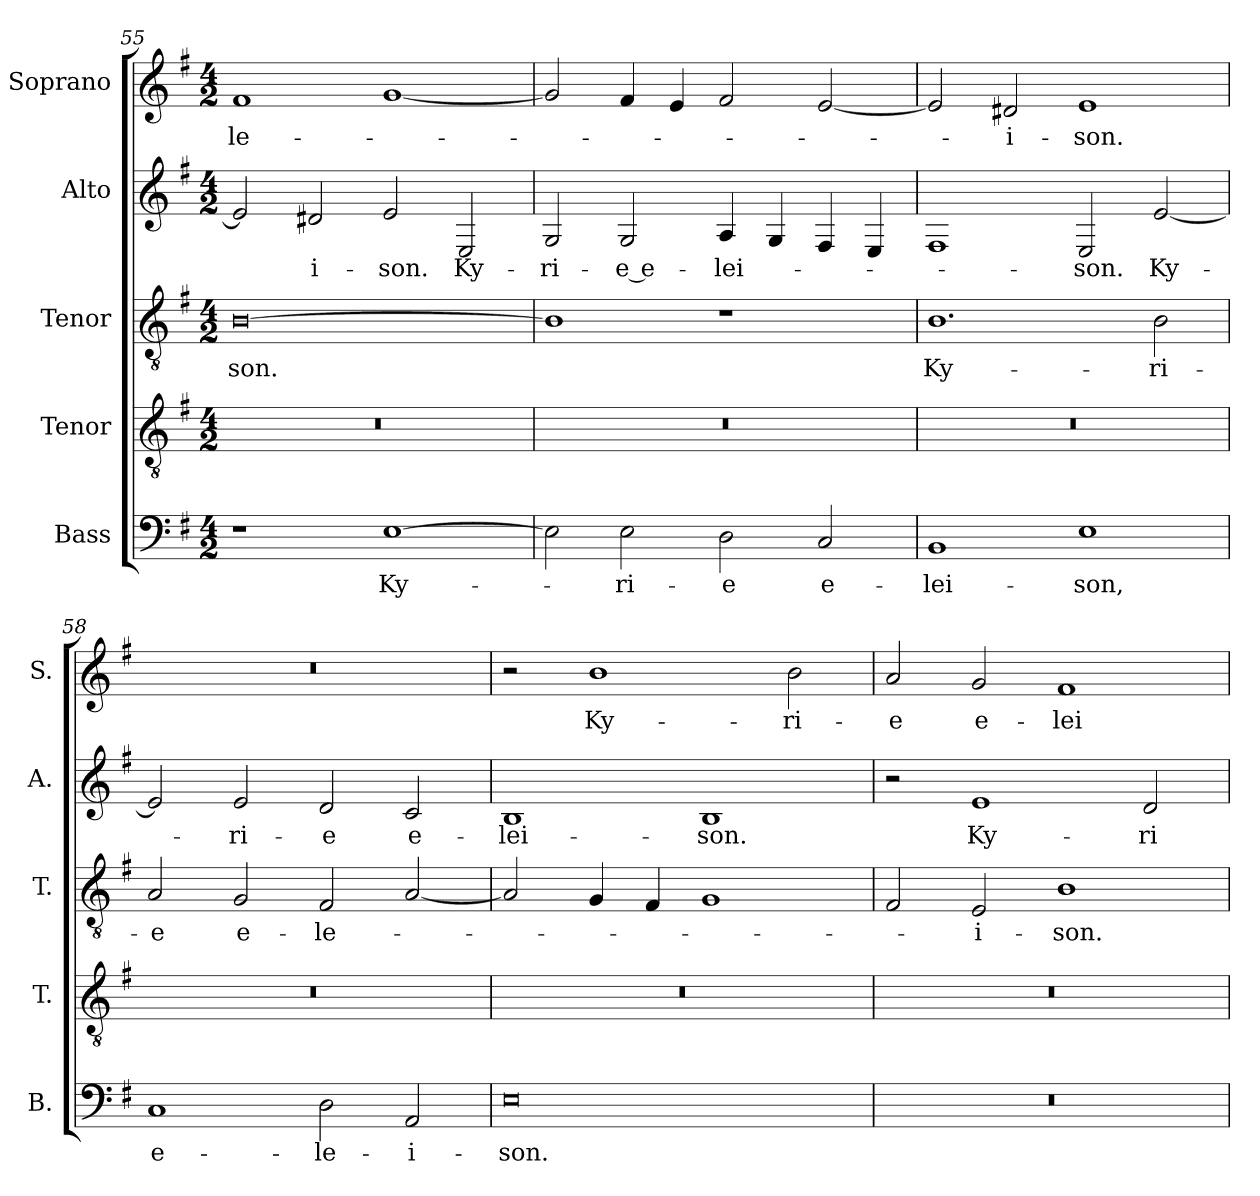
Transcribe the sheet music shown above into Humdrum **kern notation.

**kern	**text	**kern	**kern	**text	**kern	**text	**kern	**text
*part5	*part5	*part4	*part3	*part3	*part2	*part2	*part1	*part1
*staff5	*staff5	*staff4	*staff3	*staff3	*staff2	*staff2	*staff1	*staff1
*I"Bass	*	*I"Tenor	*I"Tenor	*	*I"Alto	*	*I"Soprano	*
*I'B.	*	*I'T.	*I'T.	*	*I'A.	*	*I'S.	*
*clefF4	*	*clefGv2	*clefGv2	*	*clefG2	*	*clefG2	*
*	*	*ITrd7c12	*ITrd7c12	*	*	*	*	*
*k[f#]	*	*k[f#]	*k[f#]	*	*k[f#]	*	*k[f#]	*
*G:	*	*G:	*G:	*	*G:	*	*G:	*
*M4/2	*	*M4/2	*M4/2	*	*M4/2	*	*M4/2	*
=55	=55	=55	=55	=55	=55	=55	=55	=55
!	!	!LO:N:vis=1	!	!	!	!	!	!
!	!	!	!	!LO:LY:b:color=#000000	!	!	!	!
!	!	!	!	!	!	!	!	!LO:LY:b:color=#000000
1r	.	0r	[0BBi	-son.	2ei/]	.	1f#i	-le-
!	!	!	!	!	!	!LO:LY:b:color=#000000	!	!
.	.	.	.	.	2d#Xi/	-i-	.	.
!	!LO:LY:b:color=#000000	!	!	!	!	!	!	!
!	!	!	!	!	!	!LO:LY:b:color=#000000	!	!
[1Ei	Ky-	.	.	.	2ei/	-son.	[1gi	.
!	!	!	!	!	!	!LO:LY:b:color=#000000	!	!
.	.	.	.	.	2Ei/	Ky-	.	.
=56	=56	=56	=56	=56	=56	=56	=56	=56
!	!	!LO:N:vis=1	!	!	!	!	!	!
!	!	!	!	!	!	!LO:LY:b:color=#000000	!	!
2Ei\]	.	0r	1BBi]	.	2Gi/	-ri-	2gi/]	.
!	!LO:LY:b:color=#000000	!	!	!	!	!	!	!
!	!	!	!	!	!	!LO:LY:b:color=#000000	!	!
2Ei\	-ri-	.	.	.	2Gi/	-e e-	4f#i/	.
.	.	.	.	.	.	.	4ei/	.
!	!LO:LY:b:color=#000000	!	!	!	!	!	!	!
!	!	!	!	!	!	!LO:LY:b:color=#000000	!	!
2Di\	-e	.	1r	.	4Ai/	-lei-	2f#i/	.
.	.	.	.	.	4Gi/	.	.	.
!	!LO:LY:b:color=#000000	!	!	!	!	!	!	!
2Ci/	e-	.	.	.	4F#i/	.	[2ei/	.
.	.	.	.	.	4Ei/	.	.	.
=57	=57	=57	=57	=57	=57	=57	=57	=57
!	!LO:LY:b:color=#000000	!LO:N:vis=1	!	!	!	!	!	!
!	!	!	!	!LO:LY:b:color=#000000	!	!	!	!
1BBi	-lei-	0r	1.BBi	Ky-	1F#i	.	2ei/]	.
!	!	!	!	!	!	!	!	!LO:LY:b:color=#000000
.	.	.	.	.	.	.	2d#Xi/	-i-
!	!LO:LY:b:color=#000000	!	!	!	!	!	!	!
!	!	!	!	!	!	!LO:LY:b:color=#000000	!	!
!	!	!	!	!	!	!	!	!LO:LY:b:color=#000000
1Ei	-son,	.	.	.	2Ei/	-son.	1ei	-son.
!	!	!	!	!LO:LY:b:color=#000000	!	!	!	!
!	!	!	!	!	!	!LO:LY:b:color=#000000	!	!
.	.	.	2BBi\	-ri-	[2ei/	Ky-	.	.
!!LO:PB:g=z
=58	=58	=58	=58	=58	=58	=58	=58	=58
!	!LO:LY:b:color=#000000	!LO:N:vis=1	!	!	!	!	!	!
!	!	!	!	!LO:LY:b:color=#000000	!	!	!LO:N:vis=1	!
1Ci	e-	0r	2AAi/	-e	2ei/]	.	0r	.
!	!	!	!	!LO:LY:b:color=#000000	!	!	!	!
!	!	!	!	!	!	!LO:LY:b:color=#000000	!	!
.	.	.	2GGi/	e-	2ei/	-ri-	.	.
!	!LO:LY:b:color=#000000	!	!	!	!	!	!	!
!	!	!	!	!LO:LY:b:color=#000000	!	!	!	!
!	!	!	!	!	!	!LO:LY:b:color=#000000	!	!
2Di\	-le-	.	2FF#i/	-le-	2di/	-e	.	.
!	!LO:LY:b:color=#000000	!	!	!	!	!	!	!
!	!	!	!	!	!	!LO:LY:b:color=#000000	!	!
2AAi/	-i-	.	[2AAi/	.	2ci/	e-	.	.
=59	=59	=59	=59	=59	=59	=59	=59	=59
!	!LO:LY:b:color=#000000	!LO:N:vis=1	!	!	!	!	!	!
!	!	!	!	!	!	!LO:LY:b:color=#000000	!	!
0Ei	-son.	0r	2AAi/]	.	1Bi	-lei-	2r	.
!	!	!	!	!	!	!	!	!LO:LY:b:color=#000000
.	.	.	4GGi/	.	.	.	1bi	Ky-
.	.	.	4FF#i/	.	.	.	.	.
!	!	!	!	!	!	!LO:LY:b:color=#000000	!	!
.	.	.	1GGi	.	1Bi	-son.	.	.
!	!	!	!	!	!	!	!	!LO:LY:b:color=#000000
.	.	.	.	.	.	.	2bi\	-ri-
=60	=60	=60	=60	=60	=60	=60	=60	=60
!LO:N:vis=1	!	!LO:N:vis=1	!	!	!	!	!	!
!	!	!	!	!	!	!	!	!LO:LY:b:color=#000000
0r	.	0r	2FF#i/	.	2r	.	2ai/	-e
!	!	!	!	!LO:LY:b:color=#000000	!	!	!	!
!	!	!	!	!	!	!LO:LY:b:color=#000000	!	!
!	!	!	!	!	!	!	!	!LO:LY:b:color=#000000
.	.	.	2EEi/	-i-	1ei	Ky-	2gi/	e-
!	!	!	!	!LO:LY:b:color=#000000	!	!	!	!
!	!	!	!	!	!	!	!	!LO:LY:b:color=#000000
.	.	.	1BBi	-son.	.	.	1f#i	-lei-
!	!	!	!	!	!	!LO:LY:b:color=#000000	!	!
.	.	.	.	.	2di/	-ri-	.	.
=	=	=	=	=	=	=	=	=
*-	*-	*-	*-	*-	*-	*-	*-	*-
